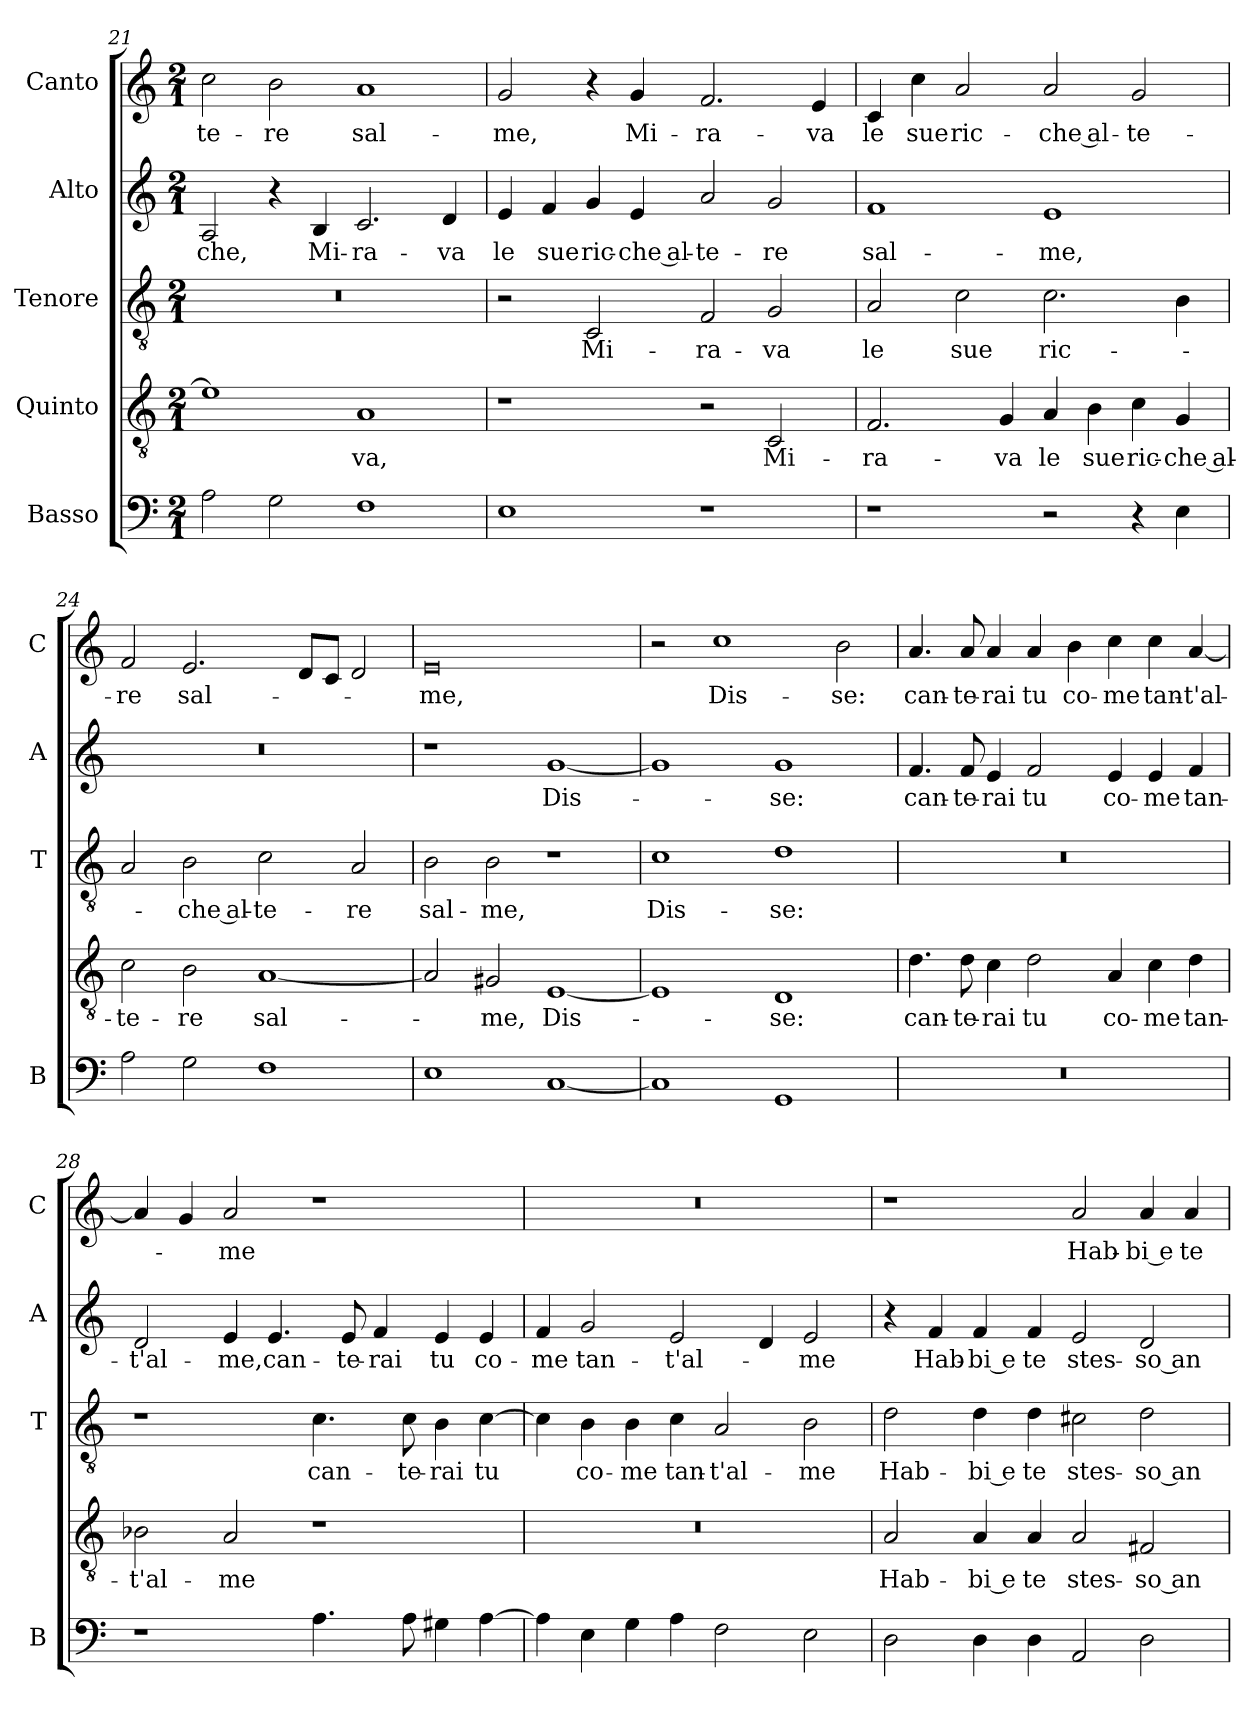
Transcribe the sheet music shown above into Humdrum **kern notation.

**kern	**kern	**text	**kern	**text	**kern	**text	**kern	**text
*part5	*part4	*part4	*part3	*part3	*part2	*part2	*part1	*part1
*staff5	*staff4	*staff4	*staff3	*staff3	*staff2	*staff2	*staff1	*staff1
*I"Basso	*I"Quinto	*	*I"Tenore	*	*I"Alto	*	*I"Canto	*
*I'B	*	*	*I'T	*	*I'A	*	*I'C	*
*clefF4	*clefGv2	*	*clefGv2	*	*clefG2	*	*clefG2	*
*k[]	*k[]	*	*k[]	*	*k[]	*	*k[]	*
*M2/1	*M2/1	*	*M2/1	*	*M2/1	*	*M2/1	*
=21	=21	=21	=21	=21	=21	=21	=21	=21
2A	1e]	.	0r	.	2A	-che,	2cc	-te-
2G	.	.	.	.	4r	.	2b	-re
.	.	.	.	.	4B	Mi-	.	.
1F	1A	-va,	.	.	2.c	-ra-	1a	sal-
.	.	.	.	.	4d	-va	.	.
=22	=22	=22	=22	=22	=22	=22	=22	=22
1E	1r	.	2r	.	4e	le	2g	-me,
.	.	.	.	.	4f	sue	.	.
.	.	.	2C	Mi-	4g	ric-	4r	.
.	.	.	.	.	4e	-che al-	4g	Mi-
1r	2r	.	2F	-ra-	2a	-te-	2.f	-ra-
.	2C	Mi-	2G	-va	2g	-re	.	.
.	.	.	.	.	.	.	4e	-va
=23	=23	=23	=23	=23	=23	=23	=23	=23
1r	2.F	-ra-	2A	le	1f	sal-	4c	le
.	.	.	.	.	.	.	4cc	sue
.	.	.	2c	sue	.	.	2a	ric-
.	4G	-va	.	.	.	.	.	.
2r	4A	le	2.c	ric-	1e	-me,	2a	-che al-
.	4B	sue	.	.	.	.	.	.
4r	4c	ric-	.	.	.	.	2g	-te-
4E	4G	-che al-	4B	.	.	.	.	.
=24	=24	=24	=24	=24	=24	=24	=24	=24
2A	2c	-te-	2A	.	0r	.	2f	-re
2G	2B	-re	2B	-che al-	.	.	2.e	sal-
1F	[1A	sal-	2c	-te-	.	.	.	.
.	.	.	.	.	.	.	8dL	.
.	.	.	.	.	.	.	8cJ	.
.	.	.	2A	-re	.	.	2d	.
=25	=25	=25	=25	=25	=25	=25	=25	=25
1E	2A]	.	2B	sal-	1r	.	0e	-me,
.	2G#X	-me,	2B	-me,	.	.	.	.
[1C	[1E	Dis-	1r	.	[1g	Dis-	.	.
=26	=26	=26	=26	=26	=26	=26	=26	=26
1C]	1E]	.	1c	Dis-	1g]	.	2r	.
.	.	.	.	.	.	.	1cc	Dis-
1GG	1D	-se:	1d	-se:	1g	-se:	.	.
.	.	.	.	.	.	.	2b	-se:
=27	=27	=27	=27	=27	=27	=27	=27	=27
0r	4.d	can-	0r	.	4.f	can-	4.a	can-
.	8d	-te-	.	.	8f	-te-	8a	-te-
.	4c	-rai	.	.	4e	-rai	4a	-rai
.	2d	tu	.	.	2f	tu	4a	tu
.	.	.	.	.	.	.	4b	co-
.	4A	co-	.	.	4e	co-	4cc	-me
.	4c	-me	.	.	4e	-me	4cc	tan-
.	4d	tan-	.	.	4f	tan-	[4a	t'al-
=28	=28	=28	=28	=28	=28	=28	=28	=28
1r	2B-X	t'al-	1r	.	2d	t'al-	4a]	.
.	.	.	.	.	.	.	4g	.
.	2A	-me	.	.	4e	-me,	2a	-me
.	.	.	.	.	4.e	can-	.	.
4.A	1r	.	4.c	can-	.	.	1r	.
.	.	.	.	.	8e	-te-	.	.
.	.	.	.	.	4f	-rai	.	.
8A	.	.	8c	-te-	.	.	.	.
4G#X	.	.	4B	-rai	4e	tu	.	.
[4A	.	.	[4c	tu	4e	co-	.	.
=29	=29	=29	=29	=29	=29	=29	=29	=29
4A]	0r	.	4c]	.	4f	-me	0r	.
4E	.	.	4B	co-	2g	tan-	.	.
4G	.	.	4B	-me	.	.	.	.
4A	.	.	4c	tan-	2e	t'al-	.	.
2F	.	.	2A	t'al-	.	.	.	.
.	.	.	.	.	4d	.	.	.
2E	.	.	2B	-me	2e	-me	.	.
=30	=30	=30	=30	=30	=30	=30	=30	=30
2D	2A	Hab-	2d	Hab-	4r	.	1r	.
.	.	.	.	.	4f	Hab-	.	.
4D	4A	-bi e	4d	-bi e	4f	-bi e	.	.
4D	4A	te	4d	te	4f	te	.	.
2AA	2A	stes-	2c#X	stes-	2e	stes-	2a	Hab-
2D	2F#X	-so an-	2d	-so an-	2d	-so an-	4a	-bi e
.	.	.	.	.	.	.	4a	te
=	=	=	=	=	=	=	=	=
*-	*-	*-	*-	*-	*-	*-	*-	*-
